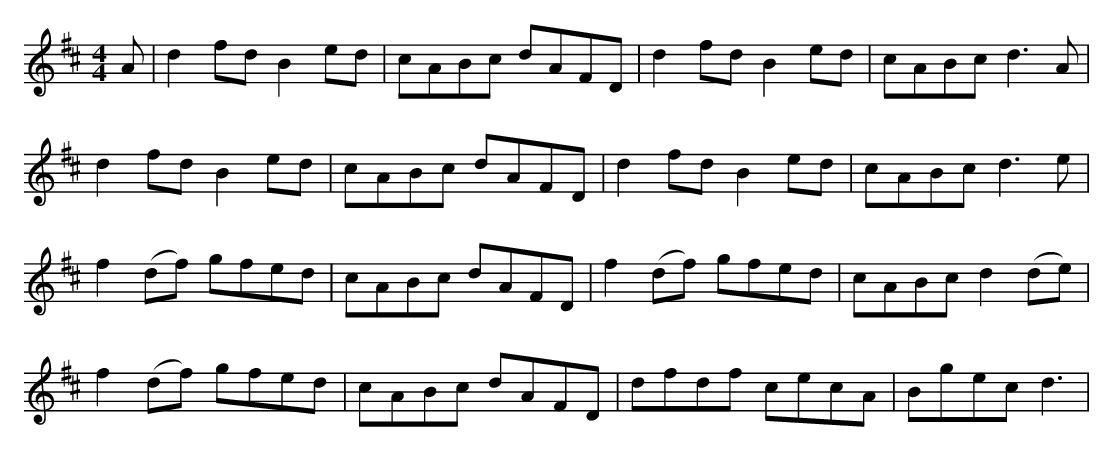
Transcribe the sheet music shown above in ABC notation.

X:1
M:4/4
K:D
A|d2 fd B2 ed|cABc dAFD|d2 fd B2 ed|cABc d3 A|
d2 fd B2 ed|cABc dAFD|d2 fd B2 ed|cABc d3 e|
f2 (df) gfed|cABc dAFD|f2 (df) gfed|cABc d2 (de)|
f2 (df) gfed|cABc dAFD|dfdf cecA|Bgec d3|
